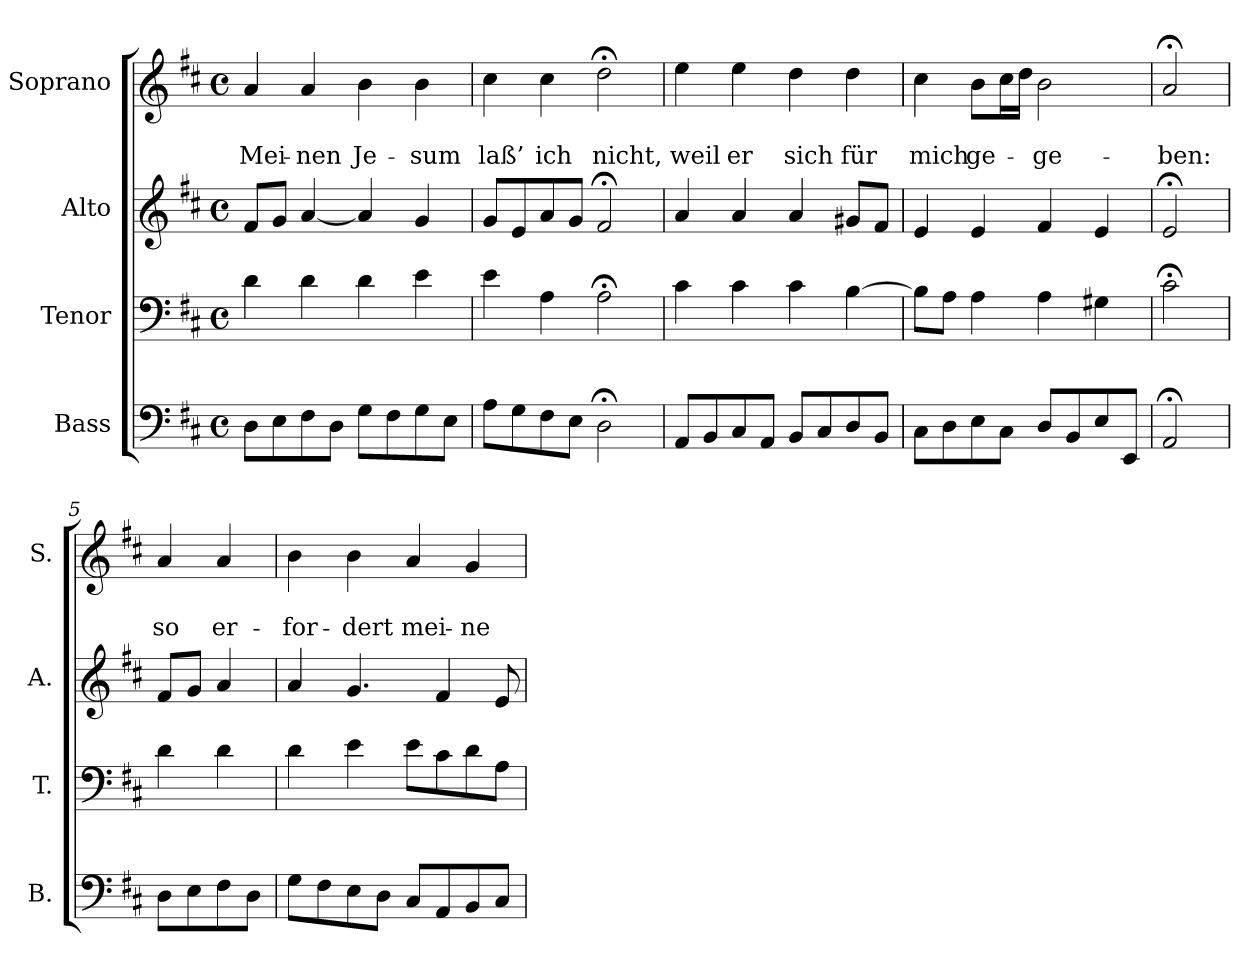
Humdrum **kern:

**kern	**kern	**kern	**kern	**text	**text
*part4	*part3	*part2	*part1	*part1	*part1
*staff4	*staff3	*staff2	*staff1	*staff1	*staff1
*I"Bass	*I"Tenor	*I"Alto	*I"Soprano	*	*
*I'B.	*I'T.	*I'A.	*I'S.	*	*
*clefF4	*clefF4	*clefG2	*clefG2	*	*
*k[f#c#]	*k[f#c#]	*k[f#c#]	*k[f#c#]	*	*
*D:	*D:	*D:	*D:	*	*
*M4/4	*M4/4	*M4/4	*M4/4	*	*
*met(c)	*met(c)	*met(c)	*met(c)	*	*
=1	=1	=1	=1	=1	=1
8D\L	4d\	8f#/L	4a/	.	Mei-
8E\	.	8g/J	.	.	.
8F#\	4d\	[4a/	4a/	.	-nen
8D\J	.	.	.	.	.
8G\L	4d\	4a/]	4b\	.	Je-
8F#\	.	.	.	.	.
8G\	4e\	4g/	4b\	.	-sum
8E\J	.	.	.	.	.
=2	=2	=2	=2	=2	=2
8A\L	4e\	8g/L	4cc#\	.	laß’
8G\	.	8e/	.	.	.
8F#\	4A\	8a/	4cc#\	.	ich
8E\J	.	8g/J	.	.	.
2D;<\	2A;<\	2f#;</	2dd;<\	.	nicht,
=3	=3	=3	=3	=3	=3
8AA/L	4c#\	4a/	4ee\	.	weil
8BB/	.	.	.	.	.
8C#/	4c#\	4a/	4ee\	.	er
8AA/J	.	.	.	.	.
8BB/L	4c#\	4a/	4dd\	.	sich
8C#/	.	.	.	.	.
8D/	[4B\	8g#X/L	4dd\	.	für
8BB/J	.	8f#/J	.	.	.
=4	=4	=4	=4	=4	=4
8C#\L	8B\L]	4e/	4cc#\	.	mich
8D\	8A\J	.	.	.	.
8E\	4A\	4e/	8b\L	.	ge-
8C#\J	.	.	16cc#\L	.	.
.	.	.	16dd\JJ	.	.
8D/L	4A\	4f#/	2b\	.	-ge-
8BB/	.	.	.	.	.
8E/	4G#X\	4e/	.	.	.
8EE/J	.	.	.	.	.
=5	=5	=5	=5	=5	=5
2AA;</	2c#;<\	2e;</	2a;</	.	-ben:
!!LO:LB:g=z
=5a	=5a	=5a	=5a	=5a	=5a
8D\L	4d\	8f#/L	4a/	.	so
8E\	.	8g/J	.	.	.
8F#\	4d\	4a/	4a/	.	er-
8D\J	.	.	.	.	.
=6	=6	=6	=6	=6	=6
8G\L	4d\	4a/	4b\	.	-for-
8F#\	.	.	.	.	.
8E\	4e\	4.g/	4b\	.	-dert
8D\J	.	.	.	.	.
8C#/L	8e\L	.	4a/	.	mei-
8AA/	8c#\	4f#/	.	.	.
8BB/	8d\	.	4g/	.	-ne
8C#/J	8A\J	8e/	.	.	.
=	=	=	=	=	=
*-	*-	*-	*-	*-	*-
